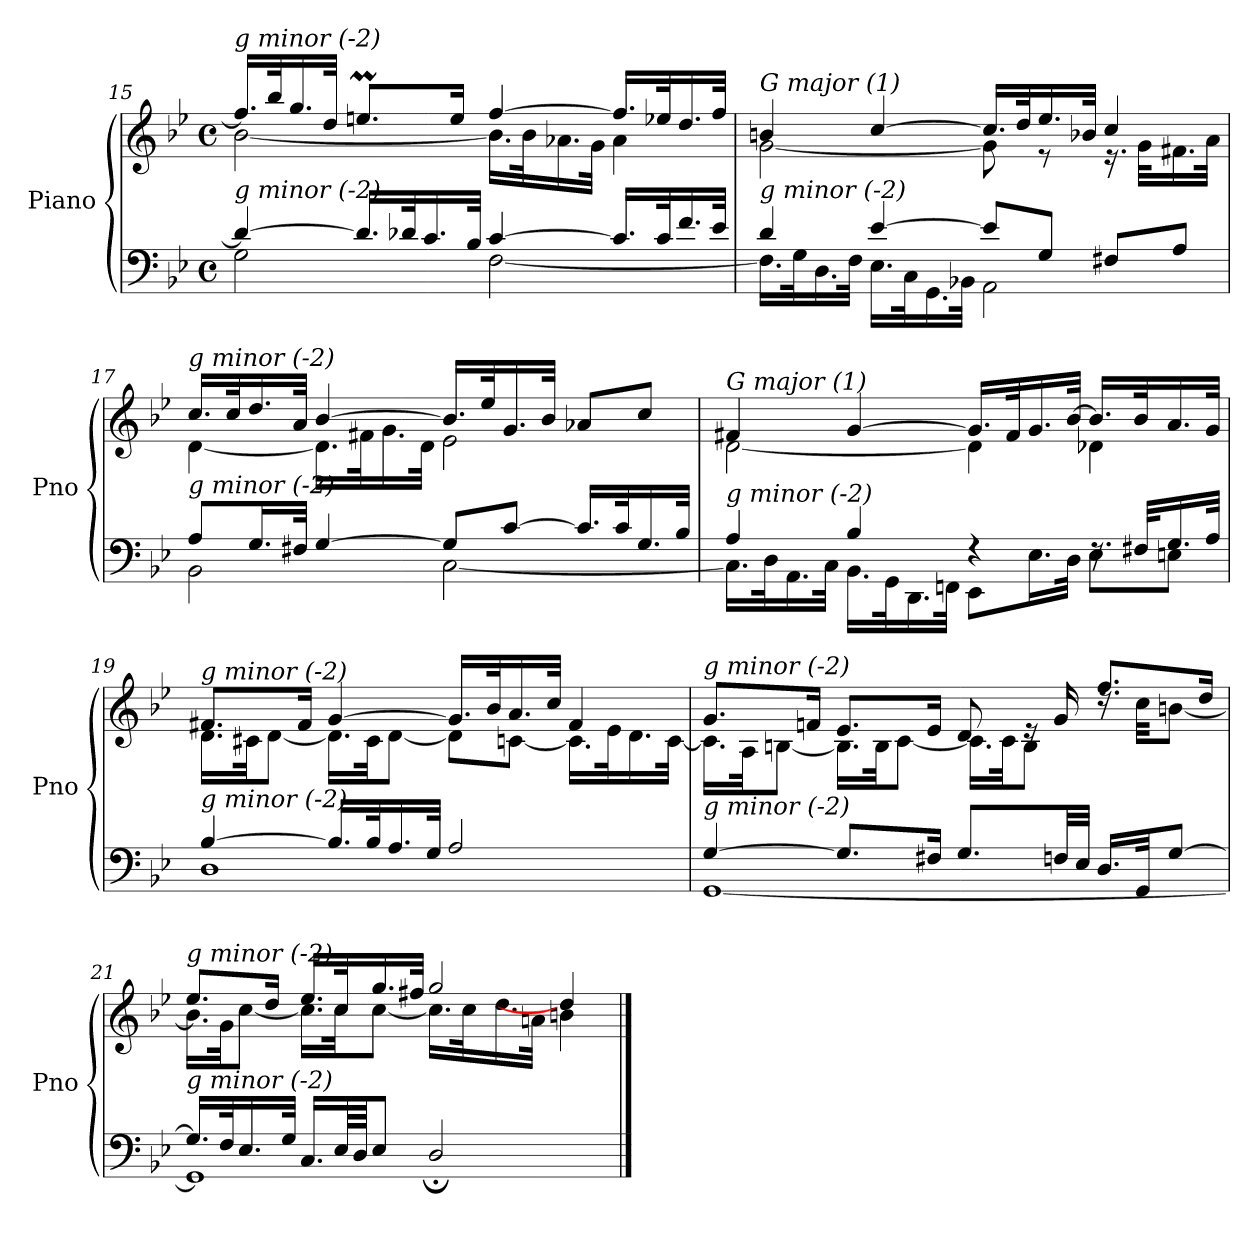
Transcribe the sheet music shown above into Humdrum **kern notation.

**kern	**kern
*part1	*part1
*staff2	*staff1
*I"Piano	*
*I'Pno	*
!!LO:LB:g=z
*clefF4	*clefG2
*k[b-e-]	*k[b-e-]
*M4/4	*M4/4
*met(c)	*met(c)
=15	=15
*^	*^
!	!	!LO:TX:i:t=g minor (-2)	!
!LO:TX:i:t=g minor (-2)	!	!	!
4d/_	2G\	16.ff/LL]	[2b-\
.	.	32bb-/K	.
.	.	16.gg/	.
.	.	32dd/JJk	.
16.d/LL]	.	8.eenm/L	.
32d-X/K	.	.	.
16.c/	.	.	.
.	.	16ee/Jk	.
32B-/JJk	.	.	.
[4c/	[2F\	[4ff/	16.b-\LL]
.	.	.	32b-\K
.	.	.	16.a-X\
.	.	.	32g\JJk
16.c/LL]	.	16.ff/LL]	4a-\
32c/K	.	32ee-X/K	.
16.f/	.	16.dd/	.
32e-/JJk	.	32ff/JJk	.
!!LO:LB:g=z	!!
=16	=16	=16	=16
!	!	!LO:TX:i:t=G major (1)	!
!LO:TX:i:t=g minor (-2)	!	!	!
4d/	16.F\LL]	4bn/	[2g\
.	32G\K	.	.
.	16.D\	.	.
.	32F\JJk	.	.
[4e-/	16.E-\LL	[4cc/	.
.	32C\K	.	.
.	16.GG\	.	.
.	32BB-X\JJk	.	.
8e-/L]	2AA\	16.cc/LL]	8g\]
.	.	32dd/K	.
8G/J	.	16.ee-/	8r
.	.	32b-X/JJk	.
8F#X/L	.	4cc/	16.r
.	.	.	32g\KLL
8A/J	.	.	16.f#X\
.	.	.	32a\JJk
=17	=17	=17	=17
!	!	!LO:TX:i:t=g minor (-2)	!
!LO:TX:i:t=g minor (-2)	!	!	!
8A/L	2BB-\	16.cc/LL	[4d\
.	.	32cc/K	.
16.G/L	.	16.dd/	.
32F#X/JJk	.	32a/JJk	.
[4G/	.	[4b-/	16.d\LL]
.	.	.	32f#X\K
.	.	.	16.g\
.	.	.	32d\JJk
8G/L]	[2C\	16.b-/LL]	2e-\
.	.	32ee-/K	.
[8c/J	.	16.g/	.
.	.	32b-/JJk	.
16.c/LL]	.	8a-X/L	.
32c/K	.	.	.
16.G/	.	8cc/J	.
32B-/JJk	.	.	.
!!LO:LB:g=z	!!
=18	=18	=18	=18
!	!	!LO:TX:i:t=G major (1)	!
!LO:TX:i:t=g minor (-2)	!	!	!
4A/	16.C\LL]	4f#X/	[2d\
.	32D\K	.	.
.	16.AA\	.	.
.	32C\JJk	.	.
4B-/	16.BB-\LL	[4g/	.
.	32GG\K	.	.
.	16.DD\	.	.
.	32FFn\JJk	.	.
4rF	8EE-\L	16.g/LL]	4d\]
.	.	32f#/K	.
.	16.E-\L	16.g/	.
.	32D\JJk	[32b-/JJk	.
16.rF	8E-\L	16.b-/LL]	4d-Xi\
32F#X/KLL	.	32b-/K	.
16.G/	8En\J	16.a/	.
32A/JJk	.	32g/JJk	.
=19	=19	=19	=19
!	!	!LO:TX:i:t=g minor (-2)	!
!LO:TX:i:t=g minor (-2)	!	!	!
[4B-/	1D	8.f#X/L	16.d\LL
.	.	.	32c#X\JK
.	.	.	[8d\J
.	.	16f#/Jk	.
16.B-/LL]	.	[4g/	16.d\LL]
32B-/K	.	.	32c#\JK
16.A/	.	.	[8d\J
32G/JJk	.	.	.
2A/	.	16.g/LL]	8d\L]
.	.	32b-/K	.
.	.	16.a/	[8cn\J
.	.	32cc/JJk	.
.	.	4f#/	16.c\LL]
.	.	.	32e-\K
.	.	.	16.d\
.	.	.	[32c\JJk
!!LO:PB:g=z	!!
=20	=20	=20	=20
!	!	!LO:TX:i:t=g minor (-2)	!
!LO:TX:i:t=g minor (-2)	!	!	!
[4G/	[1GG	8.g/L	16.c\LL]
.	.	.	32A\JK
.	.	.	[8Bn\J
.	.	16fn/Jk	.
8.G/L]	.	8.e-/L	16.B\LL]
.	.	.	32B\JK
.	.	.	[8c\J
16F#X/Jk	.	16e-/Jk	.
8.G/L	.	8d/	16.c\LL]
.	.	.	32c\JK
.	.	16re	8B\J
32Fn/LL	.	16g/	.
32E-/JJJ	.	.	.
16.D/LL	.	8.ff/L	16.rdd
32GG/JK	.	.	32cc\KKL
[8G/J	.	.	[8bn\J
.	.	16dd/Jk	.
=21	=21	=21	=21
*	*^	*	*^
!	!	!	!LO:TX:i:t=g minor (-2)	!	!
!LO:TX:i:t=g minor (-2)	!	!	!	!	!
2ryy	16.G/LL]	1GG]	8.ee-/L	16.b\LL]	2ryy
.	32F/K	.	.	32g\JK	.
.	16.E-/	.	.	[8cc\J	.
.	.	.	16dd/Jk	.	.
.	32G/JJk	.	.	.	.
.	16.C/LL	.	16.ee-/LL	16.cc\LL]	.
.	64E-/LL	.	32cc/K	32cc\JK	.
.	64D/JJJ	.	.	.	.
.	8E-/J	.	16.gg/	[8cc\J	.
.	.	.	32ff#X/JJk	.	.
8ryy	2D;/	.	2gg/	16.cc\LL]	8ryy
.	.	.	.	32cc\K	.
4.ryy	.	.	.	16.dd\	[8dd;</yy
.	.	.	.	32an\JJk	.
.	.	.	.	4bn\	4dd/]
*v	*v	*v	*	*	*
*	*v	*v	*v
==	==
*-	*-
